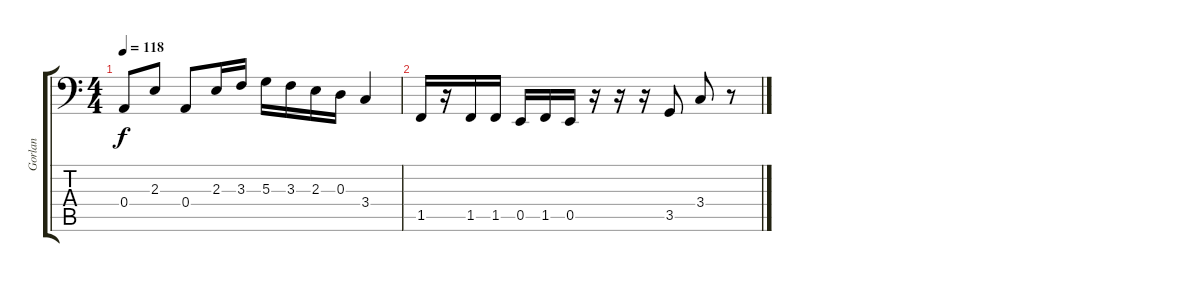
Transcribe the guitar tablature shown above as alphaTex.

\track ("Gorlan" "Gorlan") {instrument electricbassfinger}
\staff {score tabs}
\tuning (C3 G2 D2 A1 E1 B0) {hide}
\ts (4 4)
\tempo 118
\clef f4
\ks c
0.4.8{dy f} 2.3.8 0.4.8 2.3.16 3.3.16 5.3.16 3.3.16 2.3.16 0.3.16 3.4.4 |
1.5.16 r.16 1.5.16 1.5.16 0.5.16 1.5.16 0.5.16 r.16 r.16 r.16 3.5.8 3.4.8 r.8
